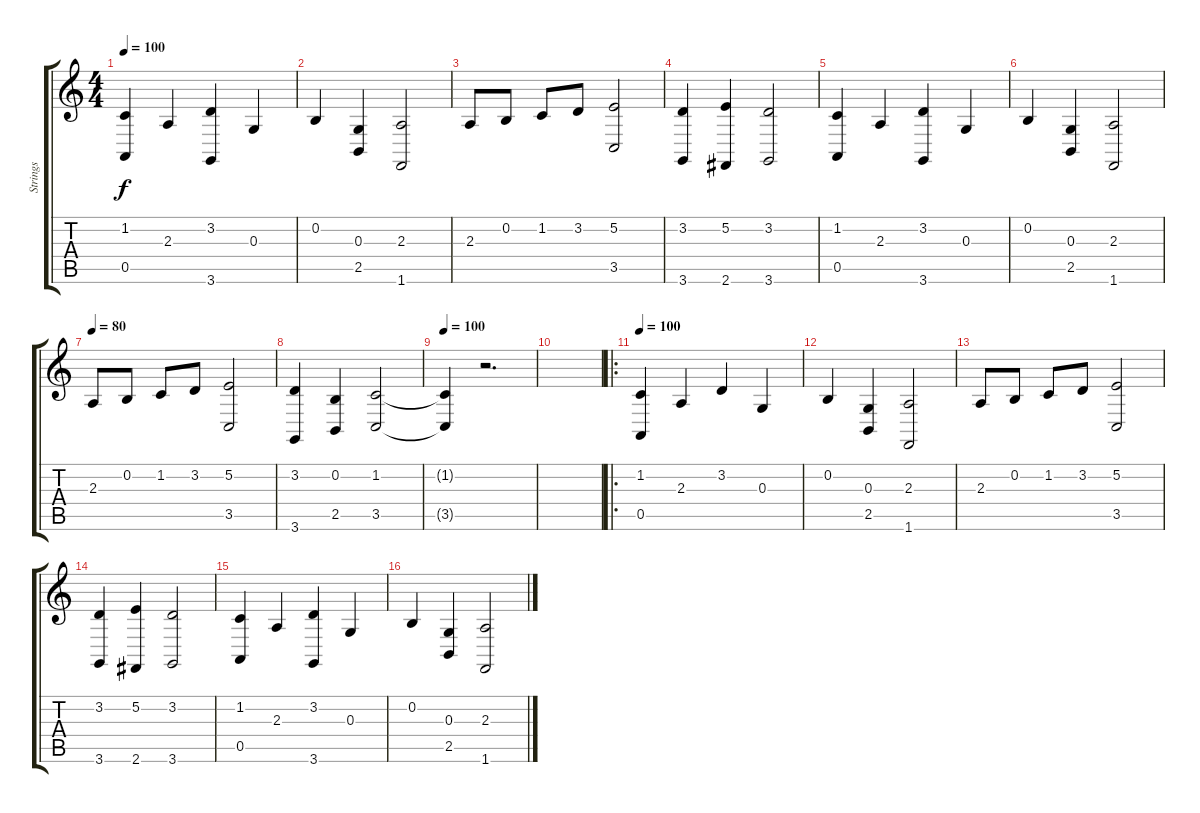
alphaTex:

\track ("Strings" "Strings") {instrument synthstrings1}
\staff {score tabs}
\tuning (E4 B3 G3 D3 A2 E2) {hide}
\ts (4 4)
\tempo 100
\clef g2
\ks c
(1.2 0.5).4{dy f instrument synthstrings1} 2.3.4 (3.2 3.6).4 0.3.4 |
0.2.4 (0.3 2.5).4 (2.3 1.6).2 |
2.3.8 0.2.8 1.2.8 3.2.8 (5.2 3.5).2 |
(3.2 3.6).4 (5.2 2.6).4 (3.2 3.6).2 |
(1.2 0.5).4 2.3.4 (3.2 3.6).4 0.3.4 |
0.2.4 (0.3 2.5).4 (2.3 1.6).2 |
\tempo 80
2.3.8 0.2.8 1.2.8 3.2.8 (5.2 3.5).2 |
(3.2 3.6).4 (0.2 2.5).4 (1.2 3.5).2{volume 0} |
\tempo 100
(1.2{t} 3.5{t}).4 r.2{d} |
|
\ro
\tempo 100
(1.2 0.5).4{volume 10} 2.3.4 3.2.4 0.3.4 |
0.2.4 (0.3 2.5).4 (2.3 1.6).2 |
2.3.8 0.2.8 1.2.8 3.2.8 (5.2 3.5).2 |
(3.2 3.6).4 (5.2 2.6).4 (3.2 3.6).2 |
(1.2 0.5).4 2.3.4 (3.2 3.6).4 0.3.4 |
0.2.4 (0.3 2.5).4 (2.3 1.6).2
